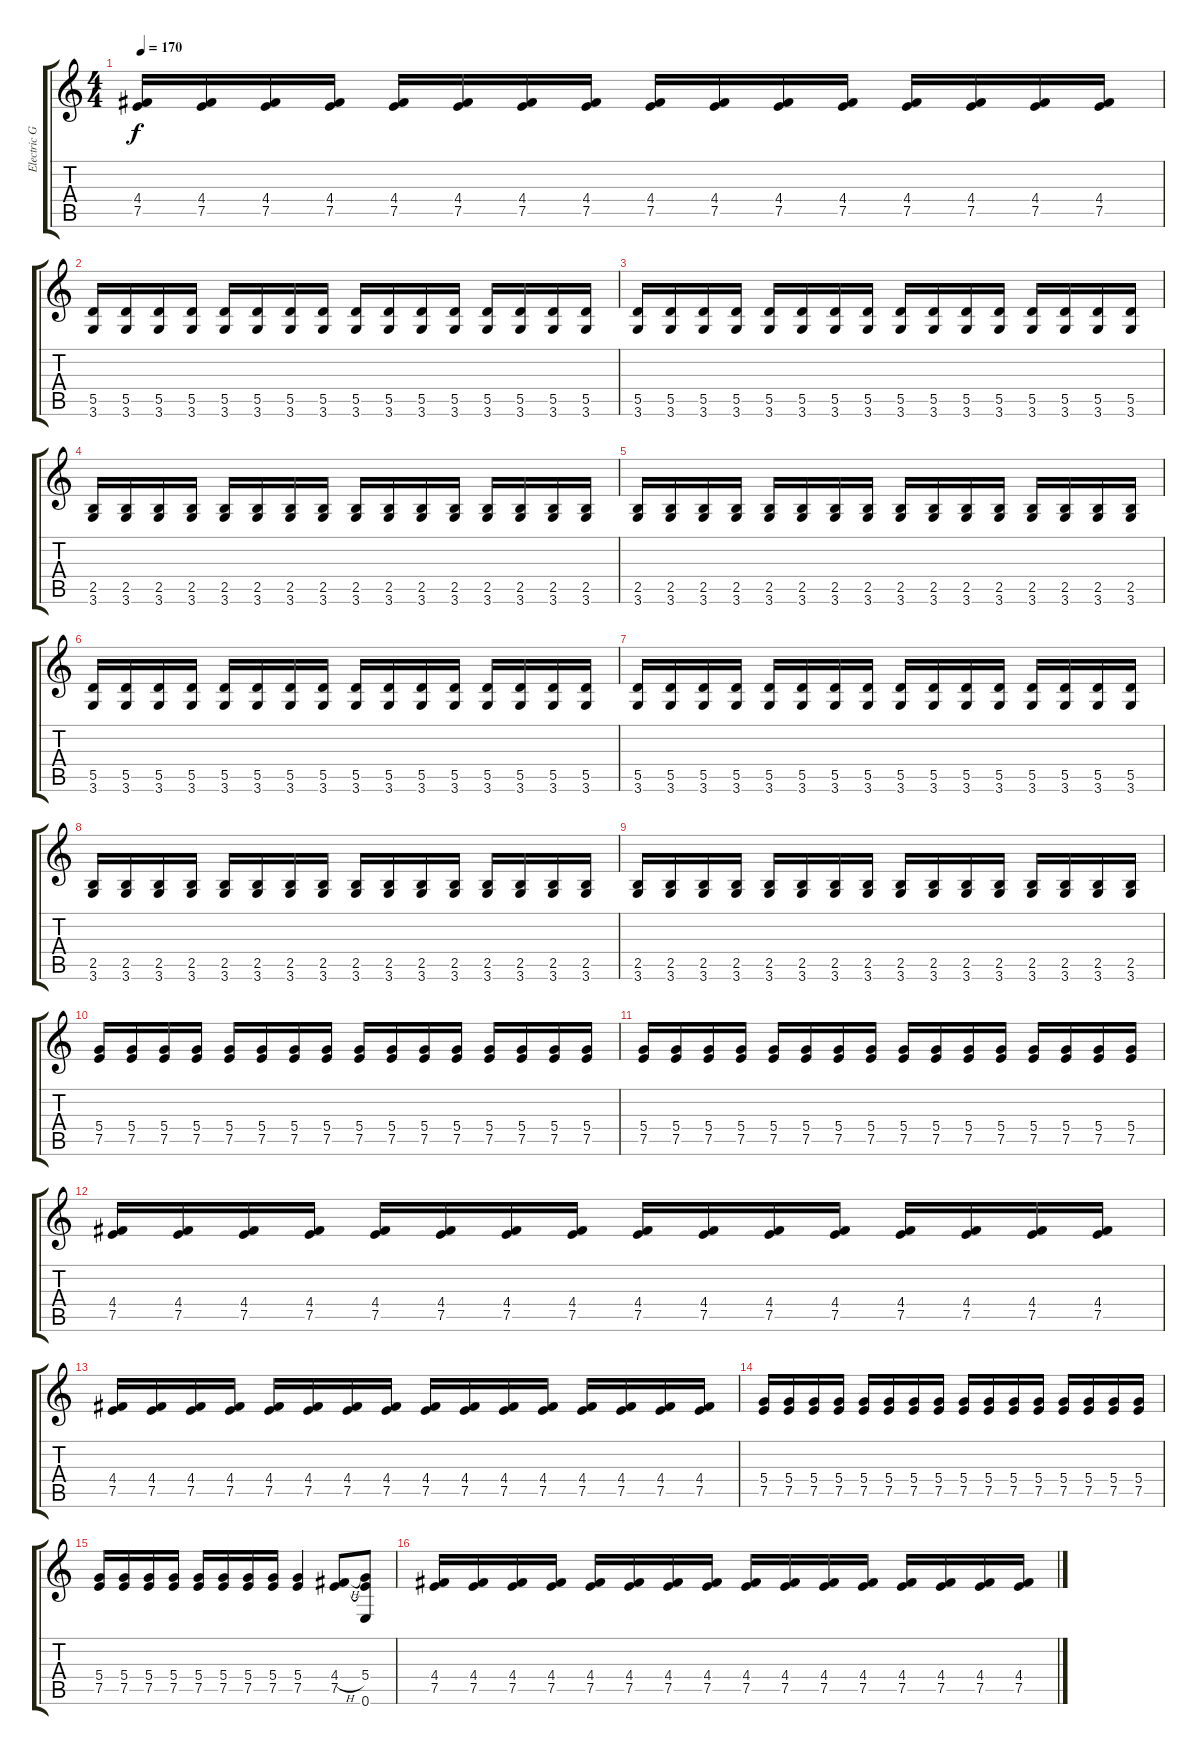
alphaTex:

\track ("Electric Guitar" "Electric G") {instrument overdrivenguitar}
\staff {score tabs}
\tuning (E4 B3 G3 D3 A2 E2) {hide}
\ts (4 4)
\tempo 170
\clef g2
\ks c
(4.4 7.5).16{dy f} (4.4 7.5).16 (4.4 7.5).16 (4.4 7.5).16 (4.4 7.5).16 (4.4 7.5).16 (4.4 7.5).16 (4.4 7.5).16 (4.4 7.5).16 (4.4 7.5).16 (4.4 7.5).16 (4.4 7.5).16 (4.4 7.5).16 (4.4 7.5).16 (4.4 7.5).16 (4.4 7.5).16 |
(5.5 3.6).16 (5.5 3.6).16 (5.5 3.6).16 (5.5 3.6).16 (5.5 3.6).16 (5.5 3.6).16 (5.5 3.6).16 (5.5 3.6).16 (5.5 3.6).16 (5.5 3.6).16 (5.5 3.6).16 (5.5 3.6).16 (5.5 3.6).16 (5.5 3.6).16 (5.5 3.6).16 (5.5 3.6).16 |
(5.5 3.6).16 (5.5 3.6).16 (5.5 3.6).16 (5.5 3.6).16 (5.5 3.6).16 (5.5 3.6).16 (5.5 3.6).16 (5.5 3.6).16 (5.5 3.6).16 (5.5 3.6).16 (5.5 3.6).16 (5.5 3.6).16 (5.5 3.6).16 (5.5 3.6).16 (5.5 3.6).16 (5.5 3.6).16 |
(2.5 3.6).16 (2.5 3.6).16 (2.5 3.6).16 (2.5 3.6).16 (2.5 3.6).16 (2.5 3.6).16 (2.5 3.6).16 (2.5 3.6).16 (2.5 3.6).16 (2.5 3.6).16 (2.5 3.6).16 (2.5 3.6).16 (2.5 3.6).16 (2.5 3.6).16 (2.5 3.6).16 (2.5 3.6).16 |
(2.5 3.6).16 (2.5 3.6).16 (2.5 3.6).16 (2.5 3.6).16 (2.5 3.6).16 (2.5 3.6).16 (2.5 3.6).16 (2.5 3.6).16 (2.5 3.6).16 (2.5 3.6).16 (2.5 3.6).16 (2.5 3.6).16 (2.5 3.6).16 (2.5 3.6).16 (2.5 3.6).16 (2.5 3.6).16 |
(5.5 3.6).16 (5.5 3.6).16 (5.5 3.6).16 (5.5 3.6).16 (5.5 3.6).16 (5.5 3.6).16 (5.5 3.6).16 (5.5 3.6).16 (5.5 3.6).16 (5.5 3.6).16 (5.5 3.6).16 (5.5 3.6).16 (5.5 3.6).16 (5.5 3.6).16 (5.5 3.6).16 (5.5 3.6).16 |
(5.5 3.6).16 (5.5 3.6).16 (5.5 3.6).16 (5.5 3.6).16 (5.5 3.6).16 (5.5 3.6).16 (5.5 3.6).16 (5.5 3.6).16 (5.5 3.6).16 (5.5 3.6).16 (5.5 3.6).16 (5.5 3.6).16 (5.5 3.6).16 (5.5 3.6).16 (5.5 3.6).16 (5.5 3.6).16 |
(2.5 3.6).16 (2.5 3.6).16 (2.5 3.6).16 (2.5 3.6).16 (2.5 3.6).16 (2.5 3.6).16 (2.5 3.6).16 (2.5 3.6).16 (2.5 3.6).16 (2.5 3.6).16 (2.5 3.6).16 (2.5 3.6).16 (2.5 3.6).16 (2.5 3.6).16 (2.5 3.6).16 (2.5 3.6).16 |
(2.5 3.6).16 (2.5 3.6).16 (2.5 3.6).16 (2.5 3.6).16 (2.5 3.6).16 (2.5 3.6).16 (2.5 3.6).16 (2.5 3.6).16 (2.5 3.6).16 (2.5 3.6).16 (2.5 3.6).16 (2.5 3.6).16 (2.5 3.6).16 (2.5 3.6).16 (2.5 3.6).16 (2.5 3.6).16 |
(5.4 7.5).16 (5.4 7.5).16 (5.4 7.5).16 (5.4 7.5).16 (5.4 7.5).16 (5.4 7.5).16 (5.4 7.5).16 (5.4 7.5).16 (5.4 7.5).16 (5.4 7.5).16 (5.4 7.5).16 (5.4 7.5).16 (5.4 7.5).16 (5.4 7.5).16 (5.4 7.5).16 (5.4 7.5).16 |
(5.4 7.5).16 (5.4 7.5).16 (5.4 7.5).16 (5.4 7.5).16 (5.4 7.5).16 (5.4 7.5).16 (5.4 7.5).16 (5.4 7.5).16 (5.4 7.5).16 (5.4 7.5).16 (5.4 7.5).16 (5.4 7.5).16 (5.4 7.5).16 (5.4 7.5).16 (5.4 7.5).16 (5.4 7.5).16 |
(4.4 7.5).16 (4.4 7.5).16 (4.4 7.5).16 (4.4 7.5).16 (4.4 7.5).16 (4.4 7.5).16 (4.4 7.5).16 (4.4 7.5).16 (4.4 7.5).16 (4.4 7.5).16 (4.4 7.5).16 (4.4 7.5).16 (4.4 7.5).16 (4.4 7.5).16 (4.4 7.5).16 (4.4 7.5).16 |
(4.4 7.5).16 (4.4 7.5).16 (4.4 7.5).16 (4.4 7.5).16 (4.4 7.5).16 (4.4 7.5).16 (4.4 7.5).16 (4.4 7.5).16 (4.4 7.5).16 (4.4 7.5).16 (4.4 7.5).16 (4.4 7.5).16 (4.4 7.5).16 (4.4 7.5).16 (4.4 7.5).16 (4.4 7.5).16 |
(5.4 7.5).16 (5.4 7.5).16 (5.4 7.5).16 (5.4 7.5).16 (5.4 7.5).16 (5.4 7.5).16 (5.4 7.5).16 (5.4 7.5).16 (5.4 7.5).16 (5.4 7.5).16 (5.4 7.5).16 (5.4 7.5).16 (5.4 7.5).16 (5.4 7.5).16 (5.4 7.5).16 (5.4 7.5).16 |
(5.4 7.5).16 (5.4 7.5).16 (5.4 7.5).16 (5.4 7.5).16 (5.4 7.5).16 (5.4 7.5).16 (5.4 7.5).16 (5.4 7.5).16 (5.4 7.5).4 (4.4{h} 7.5).8 (5.4 7.5{t} 0.6).8 |
(4.4 7.5).16 (4.4 7.5).16 (4.4 7.5).16 (4.4 7.5).16 (4.4 7.5).16 (4.4 7.5).16 (4.4 7.5).16 (4.4 7.5).16 (4.4 7.5).16 (4.4 7.5).16 (4.4 7.5).16 (4.4 7.5).16 (4.4 7.5).16 (4.4 7.5).16 (4.4 7.5).16 (4.4 7.5).16
